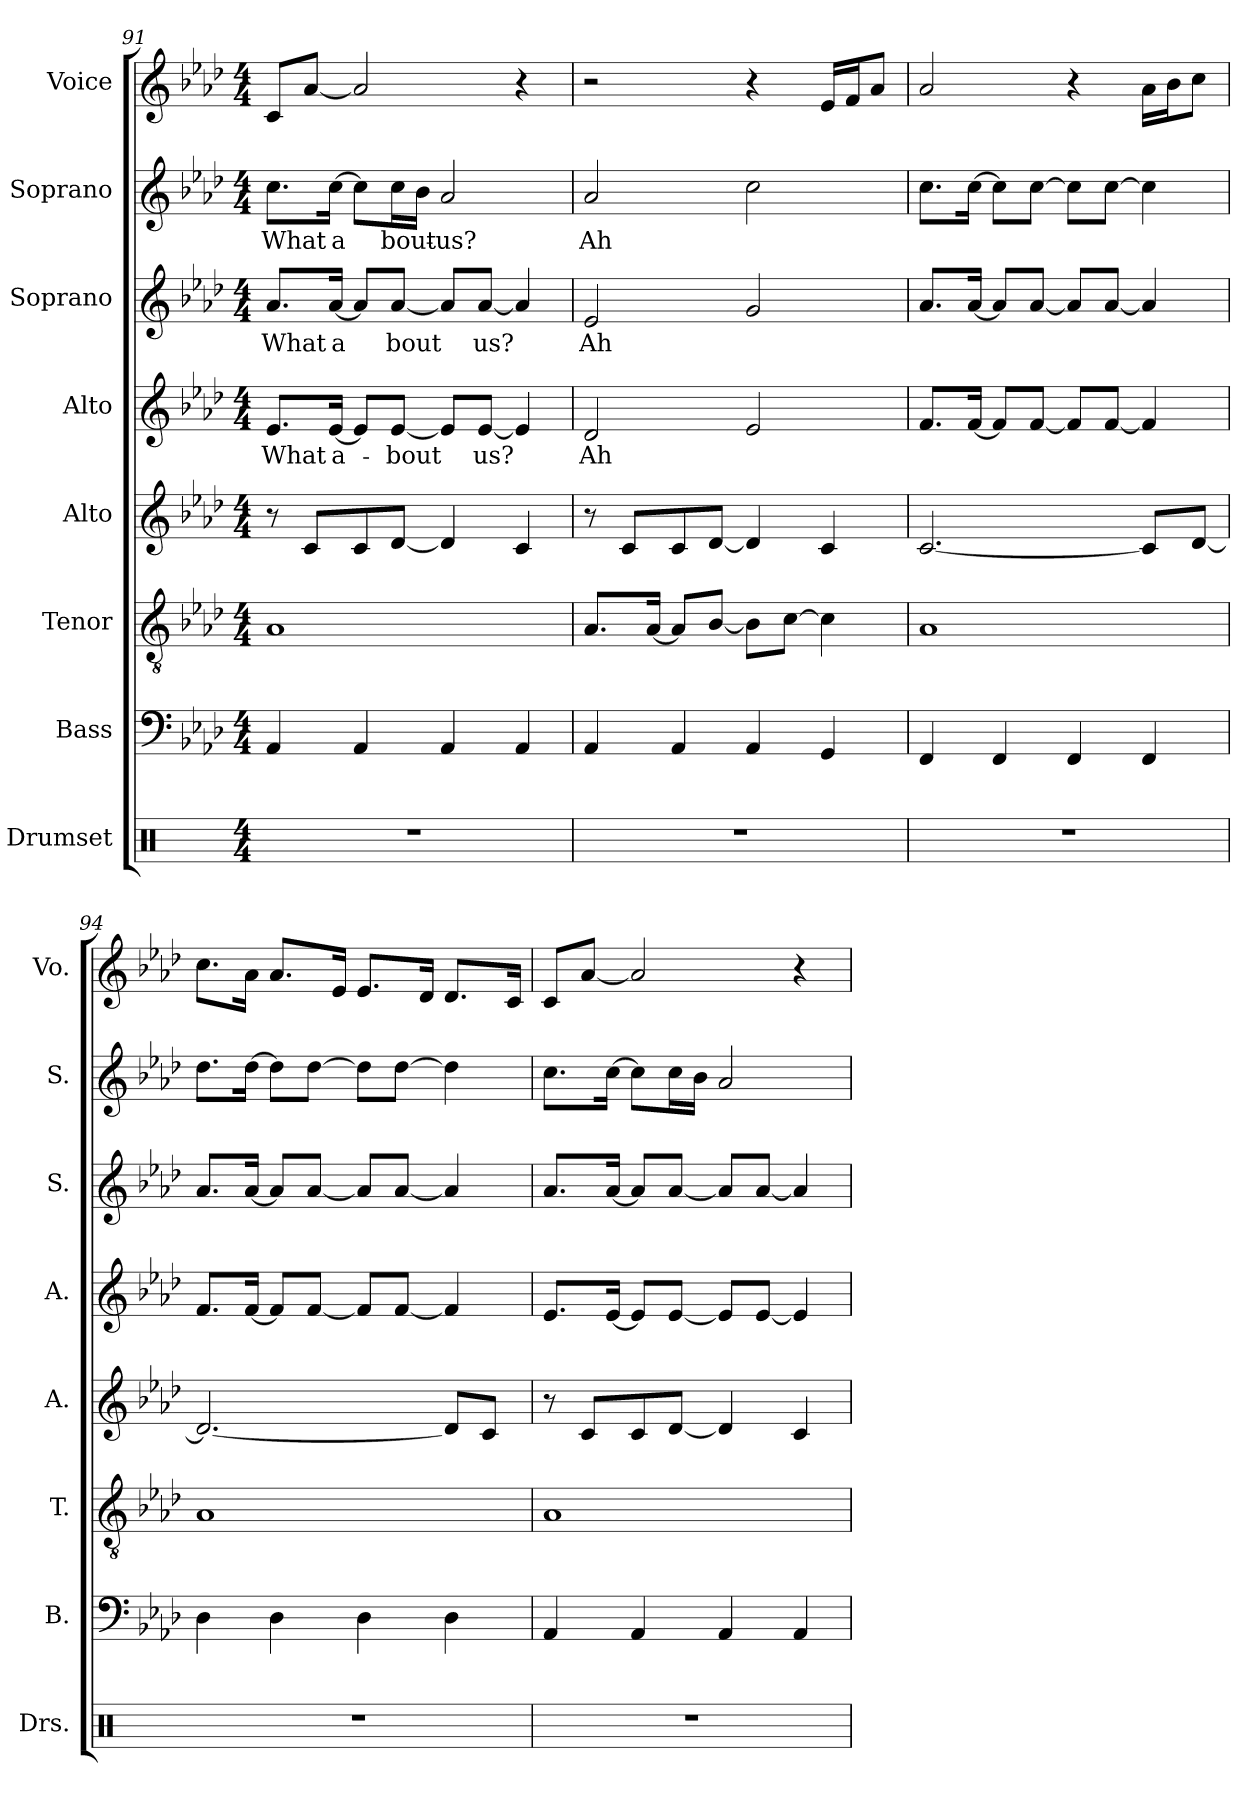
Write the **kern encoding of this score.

**kern	**kern	**kern	**kern	**kern	**text	**kern	**text	**kern	**text	**kern
*part8	*part7	*part6	*part5	*part4	*part4	*part3	*part3	*part2	*part2	*part1
*staff8	*staff7	*staff6	*staff5	*staff4	*staff4	*staff3	*staff3	*staff2	*staff2	*staff1
*I"Drumset	*I"Bass	*I"Tenor	*I"Alto	*I"Alto	*	*I"Soprano	*	*I"Soprano	*	*I"Voice
*I'Drs.	*I'B.	*I'T.	*I'A.	*I'A.	*	*I'S.	*	*I'S.	*	*I'Vo.
!!LO:PB:g=z
*clefX	*clefF4	*clefGv2	*clefG2	*clefG2	*	*clefG2	*	*clefG2	*	*clefG2
*k[]	*k[b-e-a-d-]	*k[b-e-a-d-]	*k[b-e-a-d-]	*k[b-e-a-d-]	*	*k[b-e-a-d-]	*	*k[b-e-a-d-]	*	*k[b-e-a-d-]
*M4/4	*M4/4	*M4/4	*M4/4	*M4/4	*	*M4/4	*	*M4/4	*	*M4/4
=91	=91	=91	=91	=91	=91	=91	=91	=91	=91	=91
!	!	!	!	!	!LO:LY:b	!	!LO:LY:b	!	!LO:LY:b	!
1r	4AA-/	1A-	8r	8.e-/L	What	8.a-/L	What	8.cc\L	What	8c/L
.	.	.	8c/L	.	.	.	.	.	.	[8a-/J
!	!	!	!	!	!LO:LY:b	!	!LO:LY:b	!	!LO:LY:b	!
.	.	.	.	[16e-/Jk	a-	[16a-/Jk	a	[16cc\Jk	a	.
.	4AA-/	.	8c/	8e-/L]	.	8a-/L]	.	8cc\L]	.	2a-/]
!	!	!	!	!	!LO:LY:b	!	!LO:LY:b	!	!LO:LY:b	!
.	.	.	[8d-/J	[8e-/J	-bout	[8a-/J	bout	16cc\L	bout-	.
.	.	.	.	.	.	.	.	16b-\JJ	.	.
!	!	!	!	!	!	!	!	!	!LO:LY:b	!
.	4AA-/	.	4d-/]	8e-/L]	.	8a-/L]	.	2a-/	-us?	.
!	!	!	!	!	!LO:LY:b	!	!LO:LY:b	!	!	!
.	.	.	.	[8e-/J	us?	[8a-/J	us?	.	.	.
.	4AA-/	.	4c/	4e-/]	.	4a-/]	.	.	.	4r
=92	=92	=92	=92	=92	=92	=92	=92	=92	=92	=92
!	!	!	!	!	!LO:LY:b	!	!LO:LY:b	!	!LO:LY:b	!
1r	4AA-/	8.A-/L	8r	2d-/	Ah	2e-/	Ah	2a-/	Ah	2r
.	.	.	8c/L	.	.	.	.	.	.	.
.	.	[16A-/Jk	.	.	.	.	.	.	.	.
.	4AA-/	8A-/L]	8c/	.	.	.	.	.	.	.
.	.	[8B-/J	[8d-/J	.	.	.	.	.	.	.
.	4AA-/	8B-\L]	4d-/]	2e-/	.	2g/	.	2cc\	.	4r
.	.	[8c\J	.	.	.	.	.	.	.	.
.	4GG/	4c\]	4c/	.	.	.	.	.	.	16e-/LL
.	.	.	.	.	.	.	.	.	.	16f/J
.	.	.	.	.	.	.	.	.	.	8a-/J
=93	=93	=93	=93	=93	=93	=93	=93	=93	=93	=93
1r	4FF/	1A-	[2.c/	8.f/L	.	8.a-/L	.	8.cc\L	.	2a-/
.	.	.	.	[16f/Jk	.	[16a-/Jk	.	[16cc\Jk	.	.
.	4FF/	.	.	8f/L]	.	8a-/L]	.	8cc\L]	.	.
.	.	.	.	[8f/J	.	[8a-/J	.	[8cc\J	.	.
.	4FF/	.	.	8f/L]	.	8a-/L]	.	8cc\L]	.	4r
.	.	.	.	[8f/J	.	[8a-/J	.	[8cc\J	.	.
.	4FF/	.	8c/L]	4f/]	.	4a-/]	.	4cc\]	.	16a-\LL
.	.	.	.	.	.	.	.	.	.	16b-\J
.	.	.	[8d-/J	.	.	.	.	.	.	8cc\J
=94	=94	=94	=94	=94	=94	=94	=94	=94	=94	=94
1r	4D-\	1A-	2.d-/_	8.f/L	.	8.a-/L	.	8.dd-\L	.	8.cc\L
.	.	.	.	[16f/Jk	.	[16a-/Jk	.	[16dd-\Jk	.	16a-\Jk
.	4D-\	.	.	8f/L]	.	8a-/L]	.	8dd-\L]	.	8.a-/L
.	.	.	.	[8f/J	.	[8a-/J	.	[8dd-\J	.	.
.	.	.	.	.	.	.	.	.	.	16e-/Jk
.	4D-\	.	.	8f/L]	.	8a-/L]	.	8dd-\L]	.	8.e-/L
.	.	.	.	[8f/J	.	[8a-/J	.	[8dd-\J	.	.
.	.	.	.	.	.	.	.	.	.	16d-/Jk
.	4D-\	.	8d-/L]	4f/]	.	4a-/]	.	4dd-\]	.	8.d-/L
.	.	.	8c/J	.	.	.	.	.	.	.
.	.	.	.	.	.	.	.	.	.	16c/Jk
!!LO:PB:g=z
=95	=95	=95	=95	=95	=95	=95	=95	=95	=95	=95
1r	4AA-/	1A-	8r	8.e-/L	.	8.a-/L	.	8.cc\L	.	8c/L
.	.	.	8c/L	.	.	.	.	.	.	[8a-/J
.	.	.	.	[16e-/Jk	.	[16a-/Jk	.	[16cc\Jk	.	.
.	4AA-/	.	8c/	8e-/L]	.	8a-/L]	.	8cc\L]	.	2a-/]
.	.	.	[8d-/J	[8e-/J	.	[8a-/J	.	16cc\L	.	.
.	.	.	.	.	.	.	.	16b-\JJ	.	.
.	4AA-/	.	4d-/]	8e-/L]	.	8a-/L]	.	2a-/	.	.
.	.	.	.	[8e-/J	.	[8a-/J	.	.	.	.
.	4AA-/	.	4c/	4e-/]	.	4a-/]	.	.	.	4r
=	=	=	=	=	=	=	=	=	=	=
*-	*-	*-	*-	*-	*-	*-	*-	*-	*-	*-
